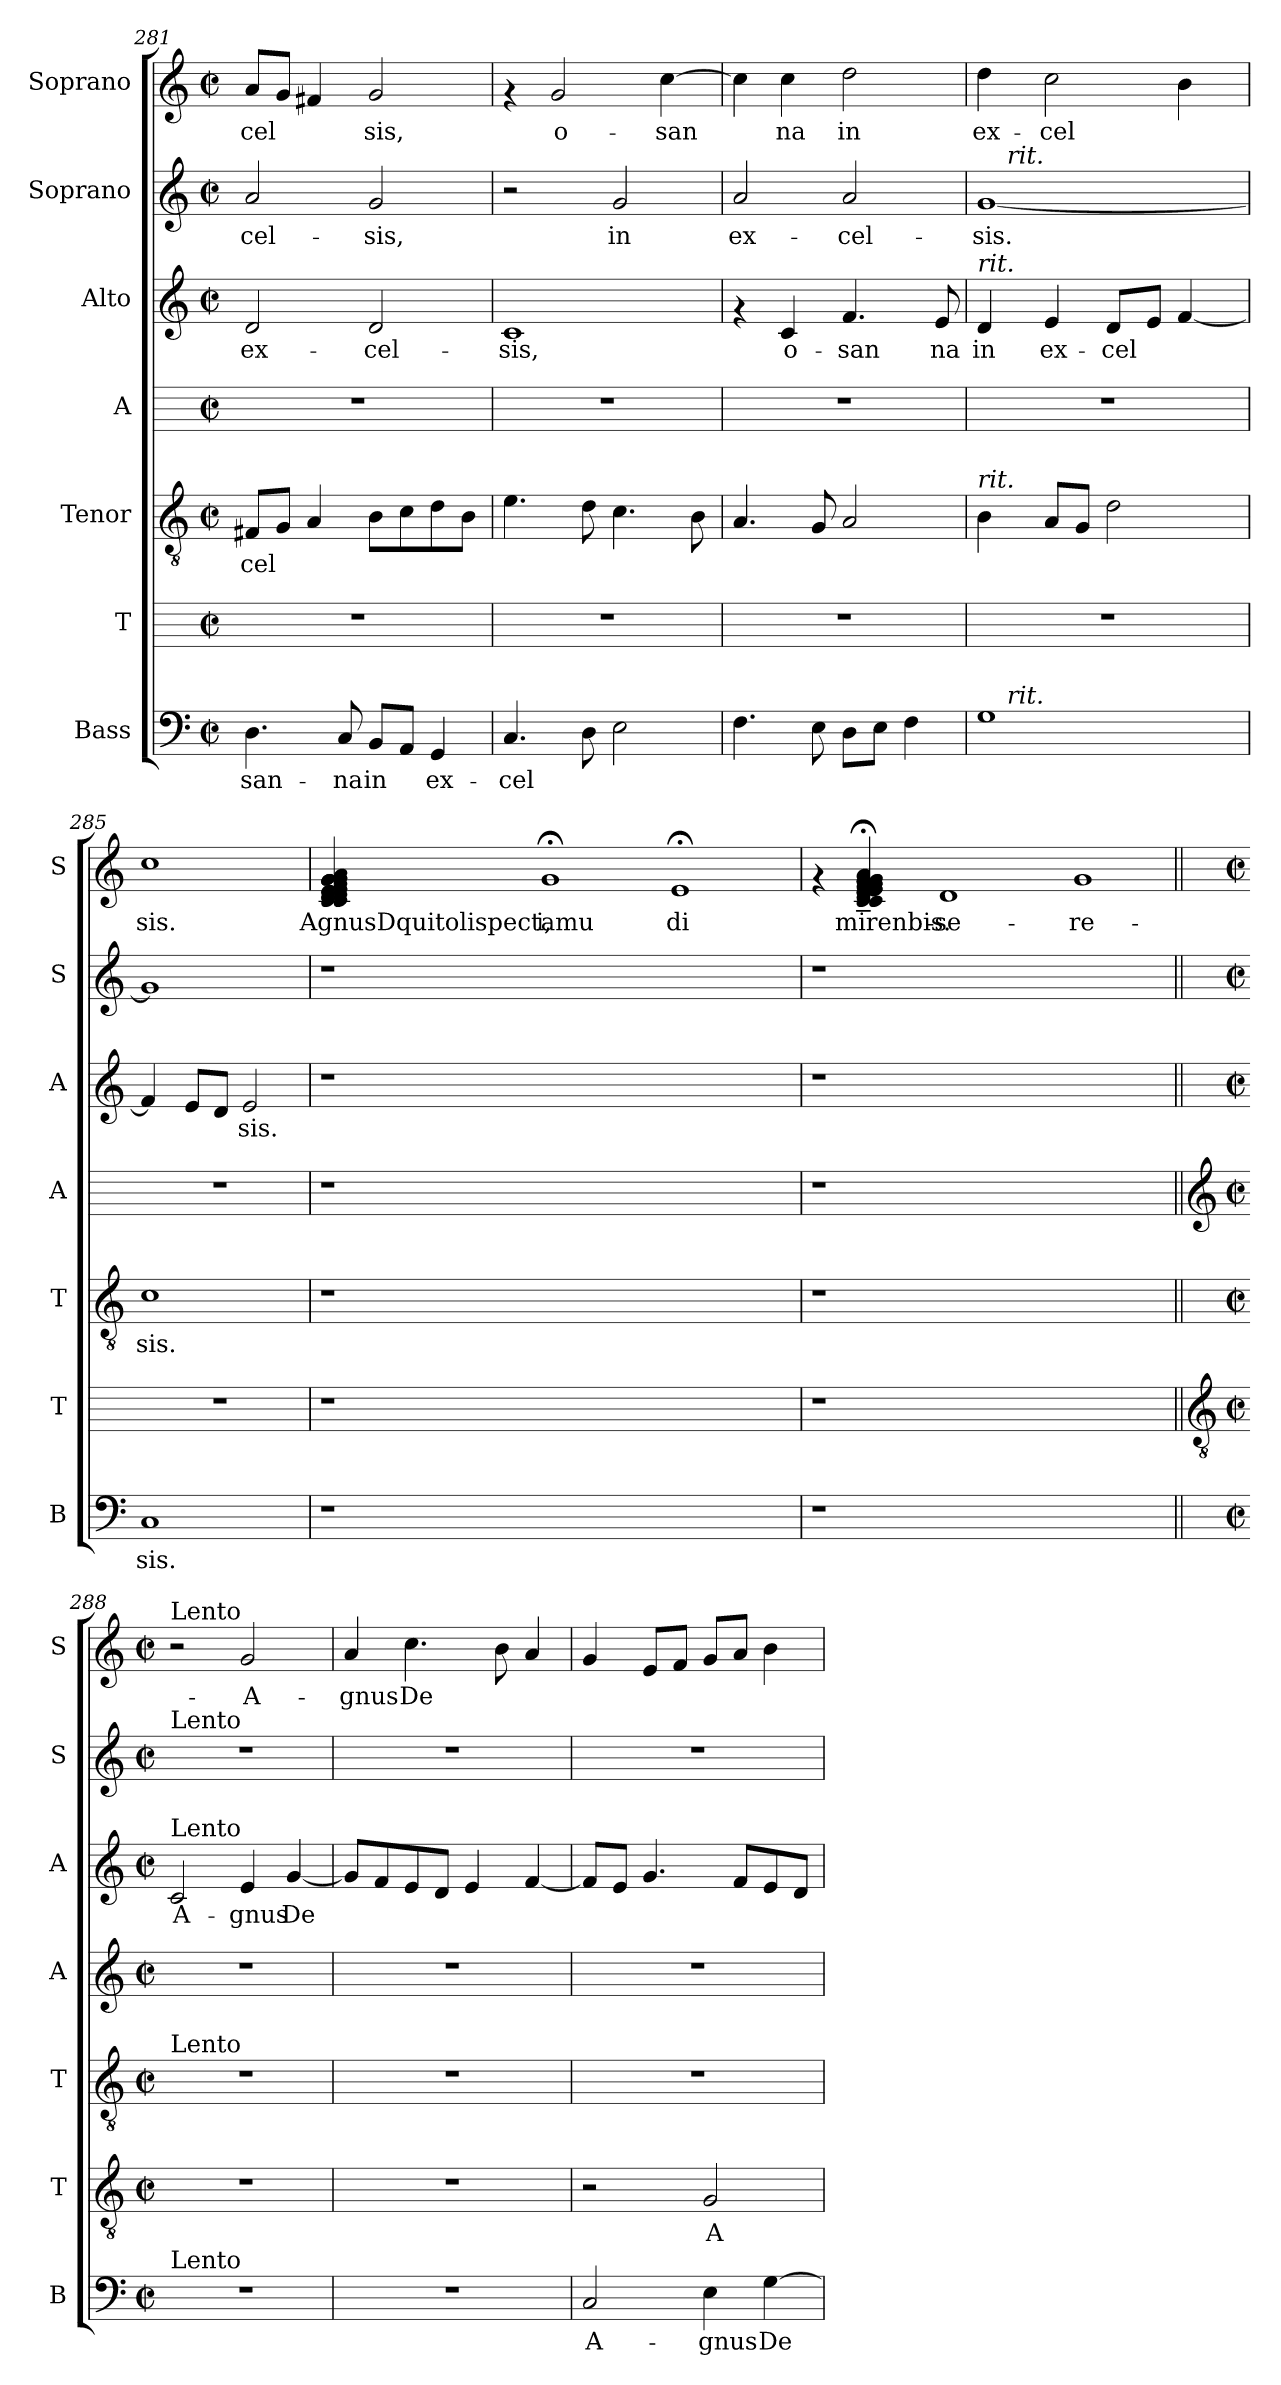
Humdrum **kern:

**kern	**text	**kern	**text	**kern	**text	**kern	**kern	**text	**kern	**text	**kern	**text
*part7	*part7	*part6	*part6	*part5	*part5	*part4	*part3	*part3	*part2	*part2	*part1	*part1
*staff7	*staff7	*staff6	*staff6	*staff5	*staff5	*staff4	*staff3	*staff3	*staff2	*staff2	*staff1	*staff1
*I"Bass	*	*I"T	*	*I"Tenor	*	*I"A	*I"Alto	*	*I"Soprano	*	*I"Soprano	*
*I'B	*	*I'T	*	*I'T	*	*I'A	*I'A	*	*I'S	*	*I'S	*
*clefF4	*	*	*	*clefGv2	*	*	*clefG2	*	*clefG2	*	*clefG2	*
*k[]	*	*k[]	*	*k[]	*	*k[]	*k[]	*	*k[]	*	*k[]	*
*C:	*	*C:	*	*C:	*	*C:	*C:	*	*C:	*	*C:	*
*M2/2	*	*M2/2	*	*M2/2	*	*M2/2	*M2/2	*	*M2/2	*	*M2/2	*
*met(c|)	*	*met(c|)	*	*met(c|)	*	*met(c|)	*met(c|)	*	*met(c|)	*	*met(c|)	*
=281	=281	=281	=281	=281	=281	=281	=281	=281	=281	=281	=281	=281
!	!LO:LY:b:cj	!	!	!	!LO:LY:b:cj	!	!	!LO:LY:b:cj	!	!LO:LY:b:cj	!	!LO:LY:b:cj
4.D\	-san-	1r	.	8F#X/L	-cel-	1r	2d/	ex-	2a/	-cel-	8a/L	-cel-
!	!	!	!	!	!LO:LY:b:cj	!	!	!	!	!	!	!LO:LY:b:cj
.	.	.	.	8G/J	--	.	.	.	.	.	8g/J	--
!	!	!	!	!	!LO:LY:b:cj	!	!	!	!	!	!	!LO:LY:b:cj
.	.	.	.	4A/	--	.	.	.	.	.	4f#X/	--
!	!LO:LY:b:cj	!	!	!	!	!	!	!	!	!	!	!
8C/	-na	.	.	.	.	.	.	.	.	.	.	.
!	!LO:LY:b:cj	!	!	!	!LO:LY:b:cj	!	!	!LO:LY:b:cj	!	!LO:LY:b:cj	!	!LO:LY:b:cj
8BB/L	in	.	.	8B\L	--	.	2d/	-cel-	2g/	-sis,	2g/	-sis,
!	!LO:LY:b:cj	!	!	!	!LO:LY:b:cj	!	!	!	!	!	!	!
8AA/J	.	.	.	8c\	--	.	.	.	.	.	.	.
!	!LO:LY:b:cj	!	!	!	!LO:LY:b:cj	!	!	!	!	!	!	!
4GG/	ex-	.	.	8d\	--	.	.	.	.	.	.	.
!	!	!	!	!	!LO:LY:b:cj	!	!	!	!	!	!	!
.	.	.	.	8B\J	--	.	.	.	.	.	.	.
=282	=282	=282	=282	=282	=282	=282	=282	=282	=282	=282	=282	=282
!	!LO:LY:b:cj	!	!	!	!LO:LY:b:cj	!	!	!LO:LY:b:cj	!	!	!	!
4.C/	-cel-	1r	.	4.e\	--	1r	1c	-sis,	2r	.	4rf	.
!	!	!	!	!	!	!	!	!	!	!	!	!LO:LY:b:cj
.	.	.	.	.	.	.	.	.	.	.	2g/	o-
!	!LO:LY:b:cj	!	!	!	!LO:LY:b:cj	!	!	!	!	!	!	!
8D\	--	.	.	8d\	--	.	.	.	.	.	.	.
!	!LO:LY:b:cj	!	!	!	!LO:LY:b:cj	!	!	!	!	!LO:LY:b:cj	!	!
2E\	--	.	.	4.c\	--	.	.	.	2g/	in	.	.
!	!	!	!	!	!	!	!	!	!	!	!	!LO:LY:b:cj
.	.	.	.	.	.	.	.	.	.	.	[>4cc\	-san-
!	!	!	!	!	!LO:LY:b:cj	!	!	!	!	!	!	!
.	.	.	.	8B\	--	.	.	.	.	.	.	.
=283	=283	=283	=283	=283	=283	=283	=283	=283	=283	=283	=283	=283
!	!LO:LY:b:cj	!	!	!	!LO:LY:b:cj	!	!	!	!	!LO:LY:b:cj	!	!LO:LY:b:cj
4.F\	--	1r	.	4.A/	--	1r	4rf	.	2a/	ex-	4cc\]	--
!	!	!	!	!	!	!	!	!LO:LY:b:cj	!	!	!	!LO:LY:b:cj
.	.	.	.	.	.	.	4c/	o-	.	.	4cc\	-na
!	!LO:LY:b:cj	!	!	!	!LO:LY:b:cj	!	!	!	!	!	!	!
8E\	--	.	.	8G/	--	.	.	.	.	.	.	.
!	!LO:LY:b:cj	!	!	!	!LO:LY:b:cj	!	!	!LO:LY:b:cj	!	!LO:LY:b:cj	!	!LO:LY:b:cj
8D\L	--	.	.	2A/	--	.	4.f/	-san	2a/	-cel-	2dd\	in
!	!LO:LY:b:cj	!	!	!	!	!	!	!	!	!	!	!
8E\J	--	.	.	.	.	.	.	.	.	.	.	.
!	!LO:LY:b:cj	!	!	!	!	!	!	!	!	!	!	!
4F\	--	.	.	.	.	.	.	.	.	.	.	.
!	!	!	!	!	!	!	!	!LO:LY:b:cj	!	!	!	!
.	.	.	.	.	.	.	8e/	na	.	.	.	.
=284	=284	=284	=284	=284	=284	=284	=284	=284	=284	=284	=284	=284
!	!	!	!	!	!	!	!LO:TX:a:i:t=rit.	!	!	!	!	!
!	!	!	!	!LO:TX:a:i:t=rit.	!	!	!	!	!	!	!	!
!	!LO:LY:b:cj	!	!	!	!LO:LY:b:cj	!	!	!LO:LY:b:cj	!	!LO:LY:b:cj	!	!LO:LY:b:cj
*^	*	*	*	*	*	*	*	*	*^	*	*	*
1G	16ryy	--	1r	.	4B\	--	1r	4d/	in	[<1g	16ryy	-sis.	4dd\	ex-
.	64ryy	.	.	.	.	.	.	.	.	.	64ryy	.	.	.
!	!	!	!	!	!	!	!	!	!	!	!LO:TX:a:i:t=rit.	!	!	!
!	!LO:TX:a:i:t=rit.	!	!	!	!	!	!	!	!	!	!	!	!	!
.	2ryy	.	.	.	.	.	.	.	.	.	2ryy	.	.	.
!	!	!	!	!	!	!LO:LY:b:cj	!	!	!LO:LY:b:cj	!	!	!	!	!LO:LY:b:cj
.	.	.	.	.	8A/L	--	.	4e/	ex-	.	.	.	2cc\	-cel-
!	!	!	!	!	!	!LO:LY:b:cj	!	!	!	!	!	!	!	!
.	.	.	.	.	8G/J	--	.	.	.	.	.	.	.	.
!	!	!	!	!	!	!LO:LY:b:cj	!	!	!LO:LY:b:cj	!	!	!	!	!
.	.	.	.	.	2d\	--	.	8d/L	-cel-	.	.	.	.	.
.	4ryy	.	.	.	.	.	.	.	.	.	4ryy	.	.	.
!	!	!	!	!	!	!	!	!	!LO:LY:b:cj	!	!	!	!	!
.	.	.	.	.	.	.	.	8e/J	--	.	.	.	.	.
!	!	!	!	!	!	!	!	!	!LO:LY:b:cj	!	!	!	!	!LO:LY:b:cj
.	.	.	.	.	.	.	.	[<4f/	--	.	.	.	4b\	--
.	8ryy	.	.	.	.	.	.	.	.	.	8ryy	.	.	.
.	32.ryy	.	.	.	.	.	.	.	.	.	32.ryy	.	.	.
=285	=285	=285	=285	=285	=285	=285	=285	=285	=285	=285	=285	=285	=285	=285
!	!	!LO:LY:b:cj	!	!	!	!LO:LY:b:cj	!	!	!LO:LY:b:cj	!	!	!LO:LY:b:cj	!	!LO:LY:b:cj
*v	*v	*	*	*	*	*	*	*	*	*v	*v	*	*	*
1C	-sis.	1r	.	1c	-sis.	1r	4f/]	--	1g]	.	1cc	-sis.
!	!	!	!	!	!	!	!	!LO:LY:b:cj	!	!	!	!
.	.	.	.	.	.	.	8e/L	--	.	.	.	.
!	!	!	!	!	!	!	!	!LO:LY:b:cj	!	!	!	!
.	.	.	.	.	.	.	8d/J	--	.	.	.	.
!	!	!	!	!	!	!	!	!LO:LY:b:cj	!	!	!	!
.	.	.	.	.	.	.	2e/	-sis.	.	.	.	.
!!LO:PB:g=z
=286!	=286!	=286!	=286!	=286!	=286!	=286!	=286!	=286!	=286!	=286!	=286!	=286!
!	!	!	!	!	!	!	!	!	!	!	!	!LO:LY:b:cj
1r	.	1r	.	1r	.	1r	1r	.	1r	.	4a/ 4g/ 4g/ 4g/ 4g/ 4g/ 4f/ 4e/ 4e/ 4e/ 4d/ 4d/ 4d/ 4c/ 4c/ 4e/	AgnusDquitolispectamu-
!	!	!	!	!	!	!	!	!	!	!	!	!LO:LY:b:cj
.	.	.	.	.	.	.	.	.	.	.	1g;<	-i,
1ryy	.	1ryy	.	1ryy	.	1ryy	1ryy	.	1ryy	.	.	.
!	!	!	!	!	!	!	!	!	!	!	!	!LO:LY:b:cj
.	.	.	.	.	.	.	.	.	.	.	1e;<	di
4ryy	.	4ryy	.	4ryy	.	4ryy	4ryy	.	4ryy	.	.	.
!!LO:LB:g=z
=287	=287	=287	=287	=287	=287	=287	=287	=287	=287	=287	=287	=287
1r	.	1r	.	1r	.	1r	1r	.	1r	.	4rf	.
!	!	!	!	!	!	!	!	!	!	!	!	!LO:LY:b:cj
.	.	.	.	.	.	.	.	.	.	.	4a/;<~> 4g/;<~> 4g/;<~> 4g/;<~> 4g/;<~> 4f/;<~> 4f/;<~> 4f/;<~> 4e/;<~> 4e/;<~> 4e/;<~> 4d/;<~> 4c/;<~> 4c/;<~> 4e/;<~>	mirenbis.-
!	!	!	!	!	!	!	!	!	!	!	!	!LO:LY:b:cj
.	.	.	.	.	.	.	.	.	.	.	1d	-se-
1.ryy	.	1.ryy	.	1.ryy	.	1.ryy	1.ryy	.	1.ryy	.	.	.
!	!	!	!	!	!	!	!	!	!	!	!	!LO:LY:b:cj
.	.	.	.	.	.	.	.	.	.	.	1g	-re-
!!LO:LB:g=z
=288||	=288||	=288||	=288||	=288||	=288||	=288||	=288||	=288||	=288||	=288||	=288||	=288||
*	*	*clefGv2	*	*	*	*clefG2	*	*	*	*	*	*
*M2/2	*	*M2/2	*	*M2/2	*	*M2/2	*M2/2	*	*M2/2	*	*M2/2	*
*met(c|)	*	*met(c|)	*	*met(c|)	*	*met(c|)	*met(c|)	*	*met(c|)	*	*met(c|)	*
*MM72	*	*	*	*MM72	*	*	*MM72	*	*MM72	*	*MM72	*
!	!	!	!	!	!	!	!	!	!	!	!LO:TX:a:t=Lento	!
!	!	!	!	!	!	!	!	!	!LO:TX:a:t=Lento	!	!	!
!	!	!	!	!	!	!	!LO:TX:a:t=Lento	!	!	!	!	!
!	!	!	!	!LO:TX:a:t=Lento	!	!	!	!	!	!	!	!
!LO:TX:a:t=Lento	!	!	!	!	!	!	!	!	!	!	!	!
!	!	!	!	!	!	!	!	!LO:LY:b:cj	!	!	!	!
1r	.	1r	.	1r	.	1r	2c/	A-	1r	.	2r	.
!	!	!	!	!	!	!	!	!LO:LY:b:cj	!	!	!	!LO:LY:b:cj
.	.	.	.	.	.	.	4e/	-gnus	.	.	2g/	-A-
!	!	!	!	!	!	!	!	!LO:LY:b:cj	!	!	!	!
.	.	.	.	.	.	.	[<4g/	De-	.	.	.	.
=289	=289	=289	=289	=289	=289	=289	=289	=289	=289	=289	=289	=289
!	!	!	!	!	!	!	!	!LO:LY:b:cj	!	!	!	!LO:LY:b:cj
1r	.	1r	.	1r	.	1r	8g/L]	--	1r	.	4a/	-gnus
!	!	!	!	!	!	!	!	!LO:LY:b:cj	!	!	!	!
.	.	.	.	.	.	.	8f/	--	.	.	.	.
!	!	!	!	!	!	!	!	!LO:LY:b:cj	!	!	!	!LO:LY:b:cj
.	.	.	.	.	.	.	8e/	--	.	.	4.cc\	De-
!	!	!	!	!	!	!	!	!LO:LY:b:cj	!	!	!	!
.	.	.	.	.	.	.	8d/J	--	.	.	.	.
!	!	!	!	!	!	!	!	!LO:LY:b:cj	!	!	!	!
.	.	.	.	.	.	.	4e/	--	.	.	.	.
!	!	!	!	!	!	!	!	!	!	!	!	!LO:LY:b:cj
.	.	.	.	.	.	.	.	.	.	.	8b\	--
!	!	!	!	!	!	!	!	!LO:LY:b:cj	!	!	!	!LO:LY:b:cj
.	.	.	.	.	.	.	[<4f/	--	.	.	4a/	--
=290	=290	=290	=290	=290	=290	=290	=290	=290	=290	=290	=290	=290
!	!LO:LY:b:cj	!	!	!	!	!	!	!LO:LY:b:cj	!	!	!	!LO:LY:b:cj
2C/	A-	2r	.	1r	.	1r	8f/L]	--	1r	.	4g/	--
!	!	!	!	!	!	!	!	!LO:LY:b:cj	!	!	!	!
.	.	.	.	.	.	.	8e/J	--	.	.	.	.
!	!	!	!	!	!	!	!	!LO:LY:b:cj	!	!	!	!LO:LY:b:cj
.	.	.	.	.	.	.	4.g/	--	.	.	8e/L	--
!	!	!	!	!	!	!	!	!	!	!	!	!LO:LY:b:cj
.	.	.	.	.	.	.	.	.	.	.	8f/J	--
!	!LO:LY:b:cj	!	!LO:LY:b:cj	!	!	!	!	!	!	!	!	!LO:LY:b:cj
4E\	-gnus	2G/	A-	.	.	.	.	.	.	.	8g/L	--
!	!	!	!	!	!	!	!	!LO:LY:b:cj	!	!	!	!LO:LY:b:cj
.	.	.	.	.	.	.	8f/L	--	.	.	8a/J	--
!	!LO:LY:b:cj	!	!	!	!	!	!	!LO:LY:b:cj	!	!	!	!LO:LY:b:cj
[>4G\	De-	.	.	.	.	.	8e/	--	.	.	4b\	--
!	!	!	!	!	!	!	!	!LO:LY:b:cj	!	!	!	!
.	.	.	.	.	.	.	8d/J	--	.	.	.	.
=	=	=	=	=	=	=	=	=	=	=	=	=
*-	*-	*-	*-	*-	*-	*-	*-	*-	*-	*-	*-	*-
